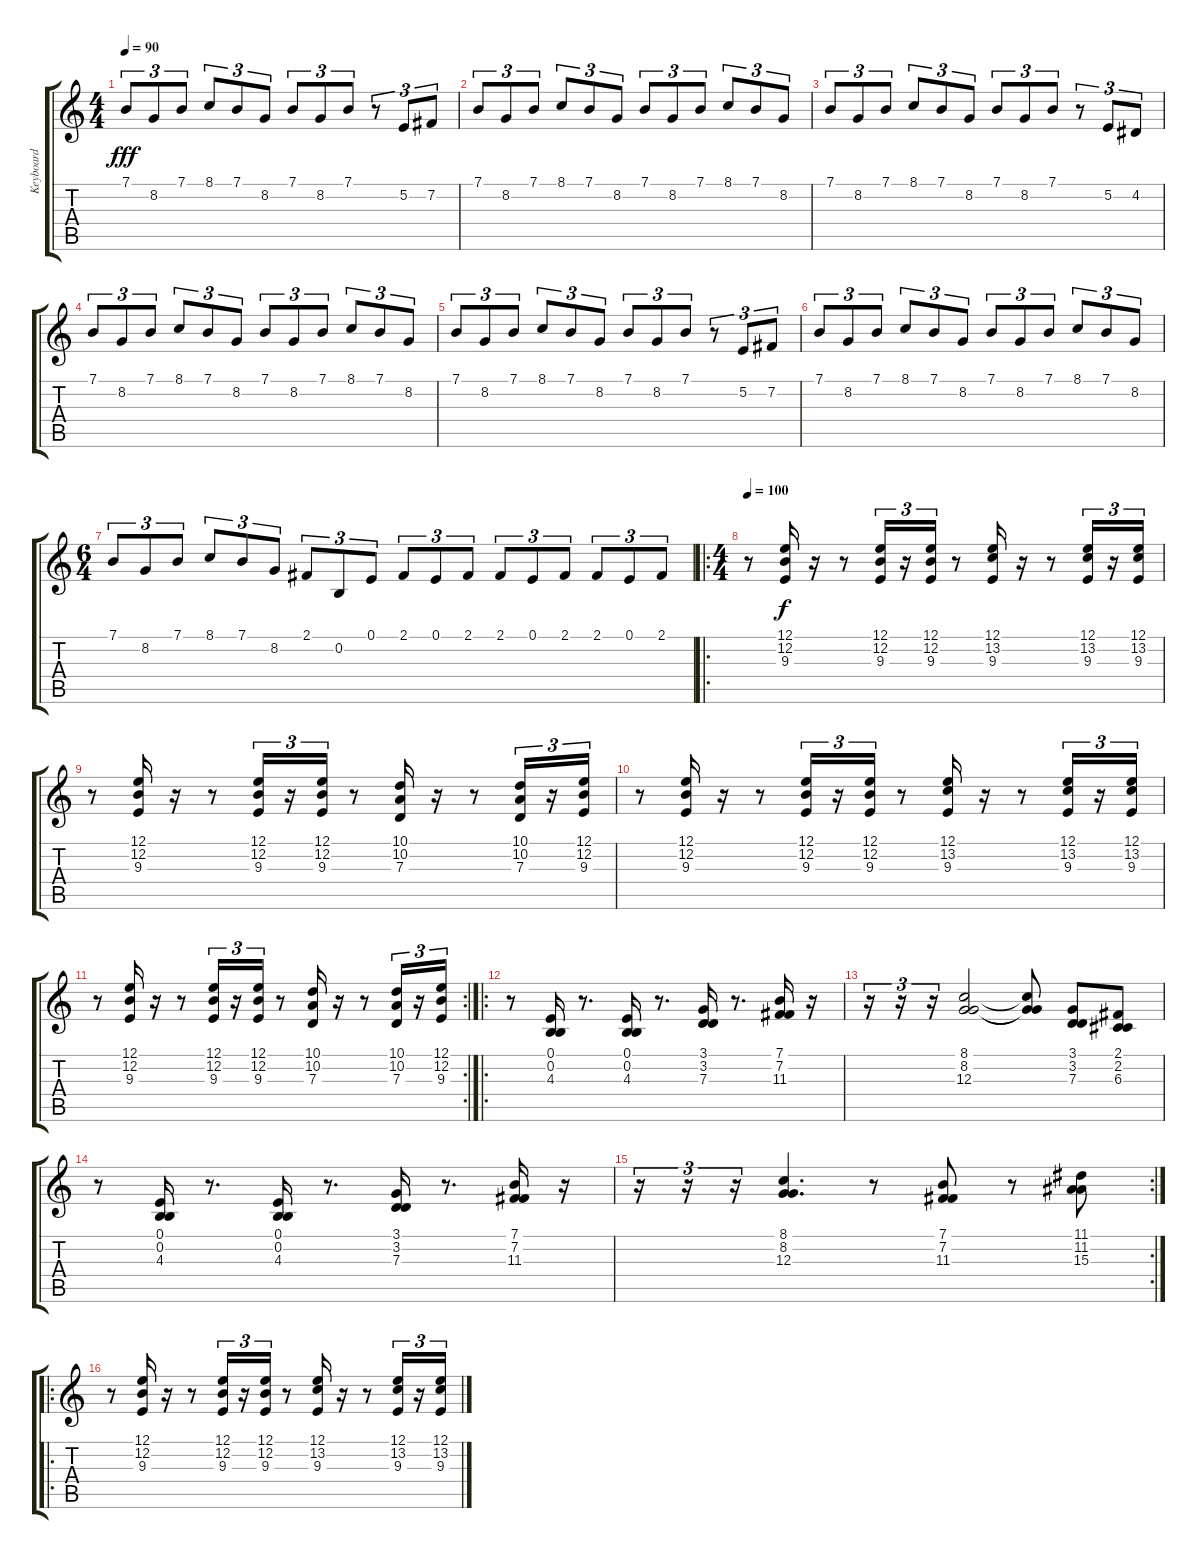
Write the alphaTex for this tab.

\track ("Keyboard" "Keyboard") {instrument pad1newage}
\staff {score tabs}
\tuning (E4 B3 G3 D3 A2 E2) {hide}
\ts (4 4)
\tempo 90
\clef g2
\ks c
7.1.8{tu (3 2) dy fff} 8.2.8{tu (3 2)} 7.1.8{tu (3 2)} 8.1.8{tu (3 2)} 7.1.8{tu (3 2)} 8.2.8{tu (3 2)} 7.1.8{tu (3 2)} 8.2.8{tu (3 2)} 7.1.8{tu (3 2)} r.8{tu (3 2)} 5.2.8{tu (3 2)} 7.2.8{tu (3 2)} |
7.1.8{tu (3 2)} 8.2.8{tu (3 2)} 7.1.8{tu (3 2)} 8.1.8{tu (3 2)} 7.1.8{tu (3 2)} 8.2.8{tu (3 2)} 7.1.8{tu (3 2)} 8.2.8{tu (3 2)} 7.1.8{tu (3 2)} 8.1.8{tu (3 2)} 7.1.8{tu (3 2)} 8.2.8{tu (3 2)} |
7.1.8{tu (3 2)} 8.2.8{tu (3 2)} 7.1.8{tu (3 2)} 8.1.8{tu (3 2)} 7.1.8{tu (3 2)} 8.2.8{tu (3 2)} 7.1.8{tu (3 2)} 8.2.8{tu (3 2)} 7.1.8{tu (3 2)} r.8{tu (3 2)} 5.2.8{tu (3 2)} 4.2.8{tu (3 2)} |
7.1.8{tu (3 2)} 8.2.8{tu (3 2)} 7.1.8{tu (3 2)} 8.1.8{tu (3 2)} 7.1.8{tu (3 2)} 8.2.8{tu (3 2)} 7.1.8{tu (3 2)} 8.2.8{tu (3 2)} 7.1.8{tu (3 2)} 8.1.8{tu (3 2)} 7.1.8{tu (3 2)} 8.2.8{tu (3 2)} |
7.1.8{tu (3 2)} 8.2.8{tu (3 2)} 7.1.8{tu (3 2)} 8.1.8{tu (3 2)} 7.1.8{tu (3 2)} 8.2.8{tu (3 2)} 7.1.8{tu (3 2)} 8.2.8{tu (3 2)} 7.1.8{tu (3 2)} r.8{tu (3 2)} 5.2.8{tu (3 2)} 7.2.8{tu (3 2)} |
7.1.8{tu (3 2)} 8.2.8{tu (3 2)} 7.1.8{tu (3 2)} 8.1.8{tu (3 2)} 7.1.8{tu (3 2)} 8.2.8{tu (3 2)} 7.1.8{tu (3 2)} 8.2.8{tu (3 2)} 7.1.8{tu (3 2)} 8.1.8{tu (3 2)} 7.1.8{tu (3 2)} 8.2.8{tu (3 2)} |
\ts (6 4)
7.1.8{tu (3 2)} 8.2.8{tu (3 2)} 7.1.8{tu (3 2)} 8.1.8{tu (3 2)} 7.1.8{tu (3 2)} 8.2.8{tu (3 2)} 2.1.8{tu (3 2)} 0.2.8{tu (3 2)} 0.1.8{tu (3 2)} 2.1.8{tu (3 2)} 0.1.8{tu (3 2)} 2.1.8{tu (3 2)} 2.1.8{tu (3 2)} 0.1.8{tu (3 2)} 2.1.8{tu (3 2)} 2.1.8{tu (3 2)} 0.1.8{tu (3 2)} 2.1.8{tu (3 2)} |
\ro
\ts (4 4)
\tempo 100
r.8{volume 13 balance 8 instrument pad1newage} (12.1 12.2 9.3).16{dy f} r.16 r.8 (12.1 12.2 9.3).16{tu (3 2)} r.16{tu (3 2)} (12.1 12.2 9.3).16{tu (3 2)} r.8 (12.1 13.2 9.3).16 r.16 r.8 (12.1 13.2 9.3).16{tu (3 2)} r.16{tu (3 2)} (12.1 13.2 9.3).16{tu (3 2)} |
r.8 (12.1 12.2 9.3).16 r.16 r.8 (12.1 12.2 9.3).16{tu (3 2)} r.16{tu (3 2)} (12.1 12.2 9.3).16{tu (3 2)} r.8 (10.1 10.2 7.3).16 r.16 r.8 (10.1 10.2 7.3).16{tu (3 2)} r.16{tu (3 2)} (12.1 12.2 9.3).16{tu (3 2)} |
r.8 (12.1 12.2 9.3).16 r.16 r.8 (12.1 12.2 9.3).16{tu (3 2)} r.16{tu (3 2)} (12.1 12.2 9.3).16{tu (3 2)} r.8 (12.1 13.2 9.3).16 r.16 r.8 (12.1 13.2 9.3).16{tu (3 2)} r.16{tu (3 2)} (12.1 13.2 9.3).16{tu (3 2)} |
\rc 2
r.8 (12.1 12.2 9.3).16 r.16 r.8 (12.1 12.2 9.3).16{tu (3 2)} r.16{tu (3 2)} (12.1 12.2 9.3).16{tu (3 2)} r.8 (10.1 10.2 7.3).16 r.16 r.8 (10.1 10.2 7.3).16{tu (3 2)} r.16{tu (3 2)} (12.1 12.2 9.3).16{tu (3 2)} |
\ro
r.8 (0.1 0.2 4.3).16 r.8{d} (0.1 0.2 4.3).16 r.8{d} (3.1 3.2 7.3).16 r.8{d} (7.1 7.2 11.3).16 r.16 |
r.16{tu (3 2)} r.16{tu (3 2)} r.16{tu (3 2)} (8.1 8.2 12.3).2 (8.1{t} 8.2{t} 12.3{t}).8 (3.1 3.2 7.3).8 (2.1 2.2 6.3).8 |
r.8 (0.1 0.2 4.3).16 r.8{d} (0.1 0.2 4.3).16 r.8{d} (3.1 3.2 7.3).16 r.8{d} (7.1 7.2 11.3).16 r.16 |
\rc 2
r.16{tu (3 2)} r.16{tu (3 2)} r.16{tu (3 2)} (8.1 8.2 12.3).4{d} r.8 (7.1 7.2 11.3).8 r.8 (11.1 11.2 15.3).8 |
\ro
r.8 (12.1 12.2 9.3).16 r.16 r.8 (12.1 12.2 9.3).16{tu (3 2)} r.16{tu (3 2)} (12.1 12.2 9.3).16{tu (3 2)} r.8 (12.1 13.2 9.3).16 r.16 r.8 (12.1 13.2 9.3).16{tu (3 2)} r.16{tu (3 2)} (12.1 13.2 9.3).16{tu (3 2)}
